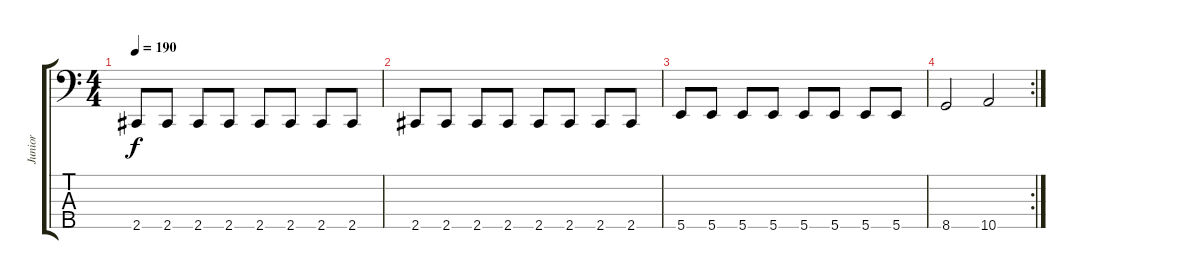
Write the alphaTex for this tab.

\track ("Junior" "Junior") {instrument electricbasspick}
\staff {score tabs}
\tuning (G2 D2 A1 E1 B0) {hide}
\ts (4 4)
\tempo 190
\clef f4
\ks c
2.5.8{dy f} 2.5.8 2.5.8 2.5.8 2.5.8 2.5.8 2.5.8 2.5.8 |
2.5.8 2.5.8 2.5.8 2.5.8 2.5.8 2.5.8 2.5.8 2.5.8 |
5.5.8 5.5.8 5.5.8 5.5.8 5.5.8 5.5.8 5.5.8 5.5.8 |
\rc 2
8.5.2 10.5.2
